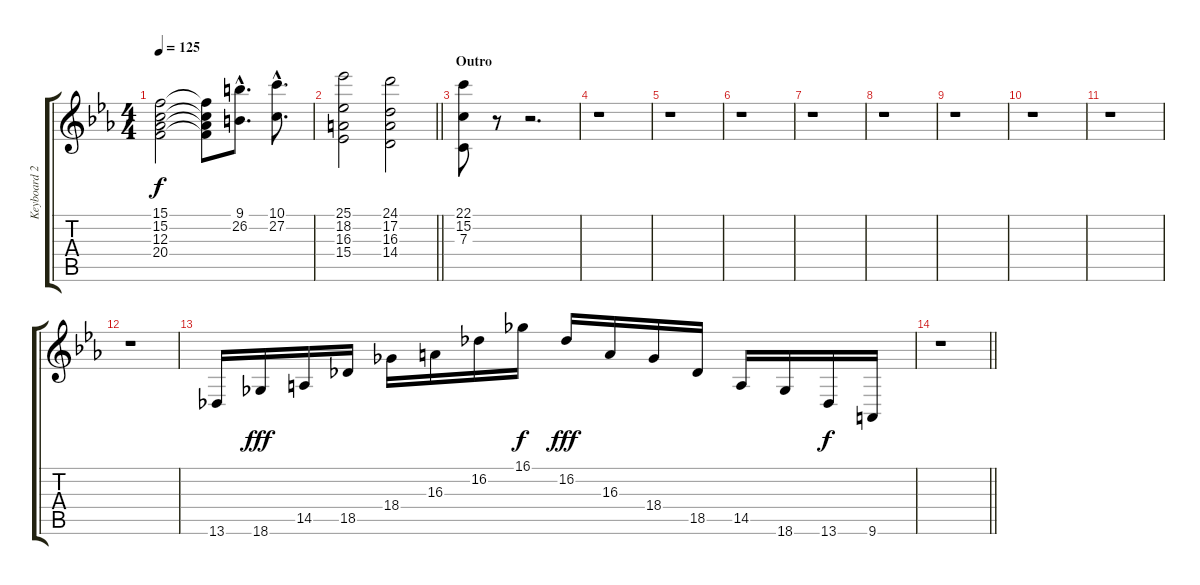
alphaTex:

\track ("Keyboard 2" "Keyboard 2") {instrument choiraahs}
\staff {score tabs}
\tuning (D4 A3 F3 C3 G2 C2) {hide}
\ts (4 4)
\tempo 125
\clef g2
\ks cminor
(15.1 15.2 12.3 20.4).2{dy f} (15.1{t} 15.2{t} 12.3{t} 20.4{t}).8 (9.1{hac} 26.2{hac}).8{d} (10.1{hac} 27.2{hac}).8{d} |
\barLineRight lightlight
(25.1 18.2 16.3 15.4).2 (24.1 17.2 16.3 14.4).2 |
\section ("" "Outro")
(22.1 15.2 7.3).8 r.8 r.2{d} |
r.1 |
r.1 |
r.1 |
r.1 |
r.1 |
r.1 |
r.1 |
r.1 |
r.1 |
13.6.16{volume 11 instrument vibraphone} 18.6.16{dy fff} 14.5.16 18.5.16 18.4.16 16.3.16 16.2.16 16.1.16{dy f} 16.2.16{dy fff} 16.3.16 18.4.16 18.5.16 14.5.16 18.6.16 13.6.16{dy f} 9.6.16 |
\barLineRight lightlight
r.1
